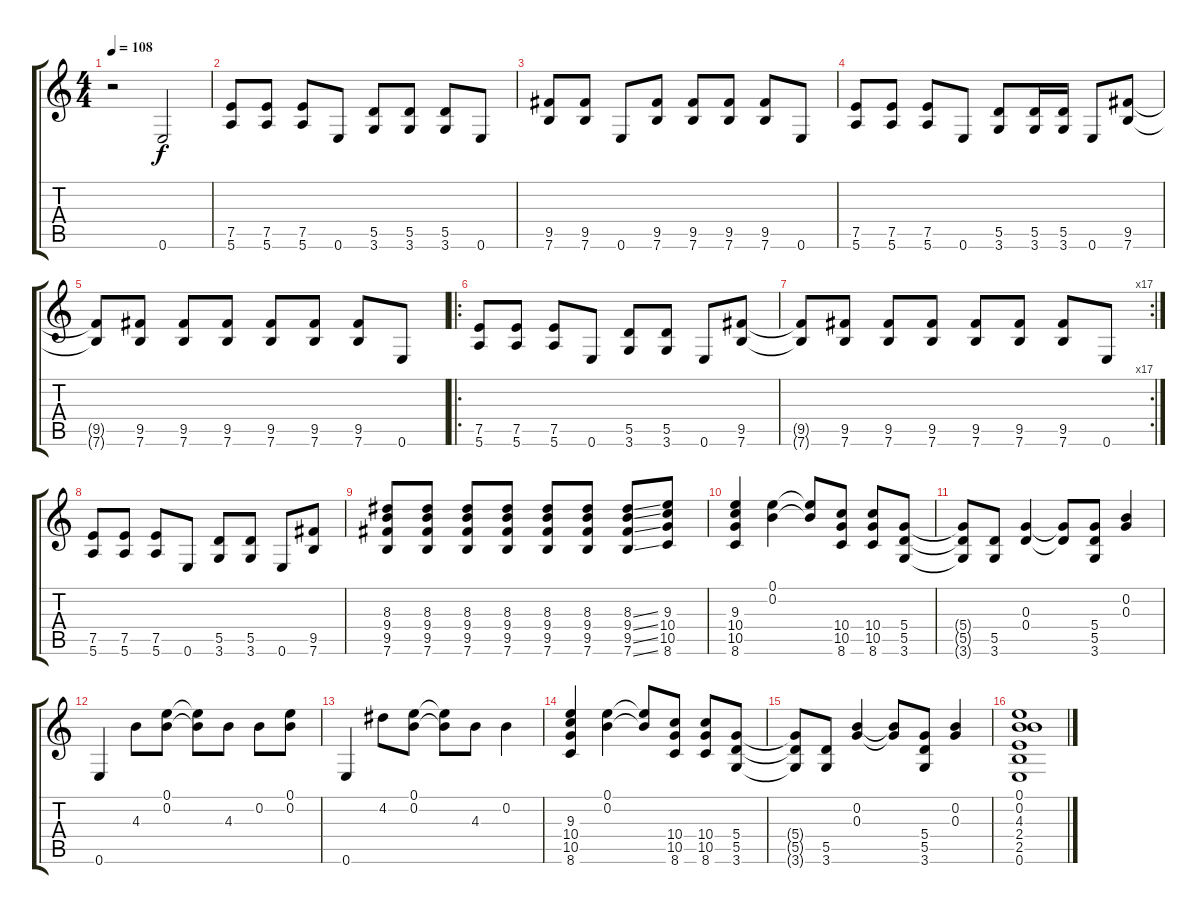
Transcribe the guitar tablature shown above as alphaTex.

\track "" {instrument acousticguitarnylon}
\staff {score tabs}
\tuning (E4 B3 G3 D3 A2 E2) {hide}
\ts (4 4)
\tempo 108
\clef g2
\ks c
r.2{dy f instrument acousticguitarnylon} 0.6.2 |
(7.5 5.6).8 (7.5 5.6).8 (7.5 5.6).8 0.6.8 (5.5 3.6).8 (5.5 3.6).8 (5.5 3.6).8 0.6.8 |
(9.5 7.6).8 (9.5 7.6).8 0.6.8 (9.5 7.6).8 (9.5 7.6).8 (9.5 7.6).8 (9.5 7.6).8 0.6.8 |
(7.5 5.6).8 (7.5 5.6).8 (7.5 5.6).8 0.6.8 (5.5 3.6).8 (5.5 3.6).16 (5.5 3.6).16 0.6.8 (9.5 7.6).8 |
(9.5{t} 7.6{t}).8 (9.5 7.6).8 (9.5 7.6).8 (9.5 7.6).8 (9.5 7.6).8 (9.5 7.6).8 (9.5 7.6).8 0.6.8 |
\ro
(7.5 5.6).8 (7.5 5.6).8 (7.5 5.6).8 0.6.8 (5.5 3.6).8 (5.5 3.6).8 0.6.8 (9.5 7.6).8 |
\rc 17
(9.5{t} 7.6{t}).8 (9.5 7.6).8 (9.5 7.6).8 (9.5 7.6).8 (9.5 7.6).8 (9.5 7.6).8 (9.5 7.6).8 0.6.8 |
(7.5 5.6).8 (7.5 5.6).8 (7.5 5.6).8 0.6.8 (5.5 3.6).8 (5.5 3.6).8 0.6.8 (9.5 7.6).8 |
(8.3 9.4 9.5 7.6).8 (8.3 9.4 9.5 7.6).8 (8.3 9.4 9.5 7.6).8 (8.3 9.4 9.5 7.6).8 (8.3 9.4 9.5 7.6).8 (8.3 9.4 9.5 7.6).8 (8.3{ss} 9.4{ss} 9.5{ss} 7.6{ss}).8 (9.3 10.4 10.5 8.6).8 |
(9.3 10.4 10.5 8.6).4 (0.1 0.2).4 (0.1{t} 0.2{t}).8 (10.4 10.5 8.6).8 (10.4 10.5 8.6).8 (5.4 5.5 3.6).8 |
(5.4{t} 5.5{t} 3.6{t}).8 (5.5 3.6).8 (0.3 0.4).4 (0.3{t} 0.4{t}).8 (5.4 5.5 3.6).8 (0.2 0.3).4 |
0.6.4 4.3.8 (0.1 0.2).8 (0.1{t} 0.2{t}).8 4.3.8 0.2.8 (0.1 0.2).8 |
0.6.4 4.2.8 (0.1 0.2).8 (0.1{t} 0.2{t}).8 4.3.8 0.2.4 |
(9.3 10.4 10.5 8.6).4 (0.1 0.2).4 (0.1{t} 0.2{t}).8 (10.4 10.5 8.6).8 (10.4 10.5 8.6).8 (5.4 5.5 3.6).8 |
(5.4{t} 5.5{t} 3.6{t}).8 (5.5 3.6).8 (0.2 0.3).4 (0.2{t} 0.3{t}).8 (5.4 5.5 3.6).8 (0.2 0.3).4 |
(0.1 0.2 4.3 2.4 2.5 0.6).1
